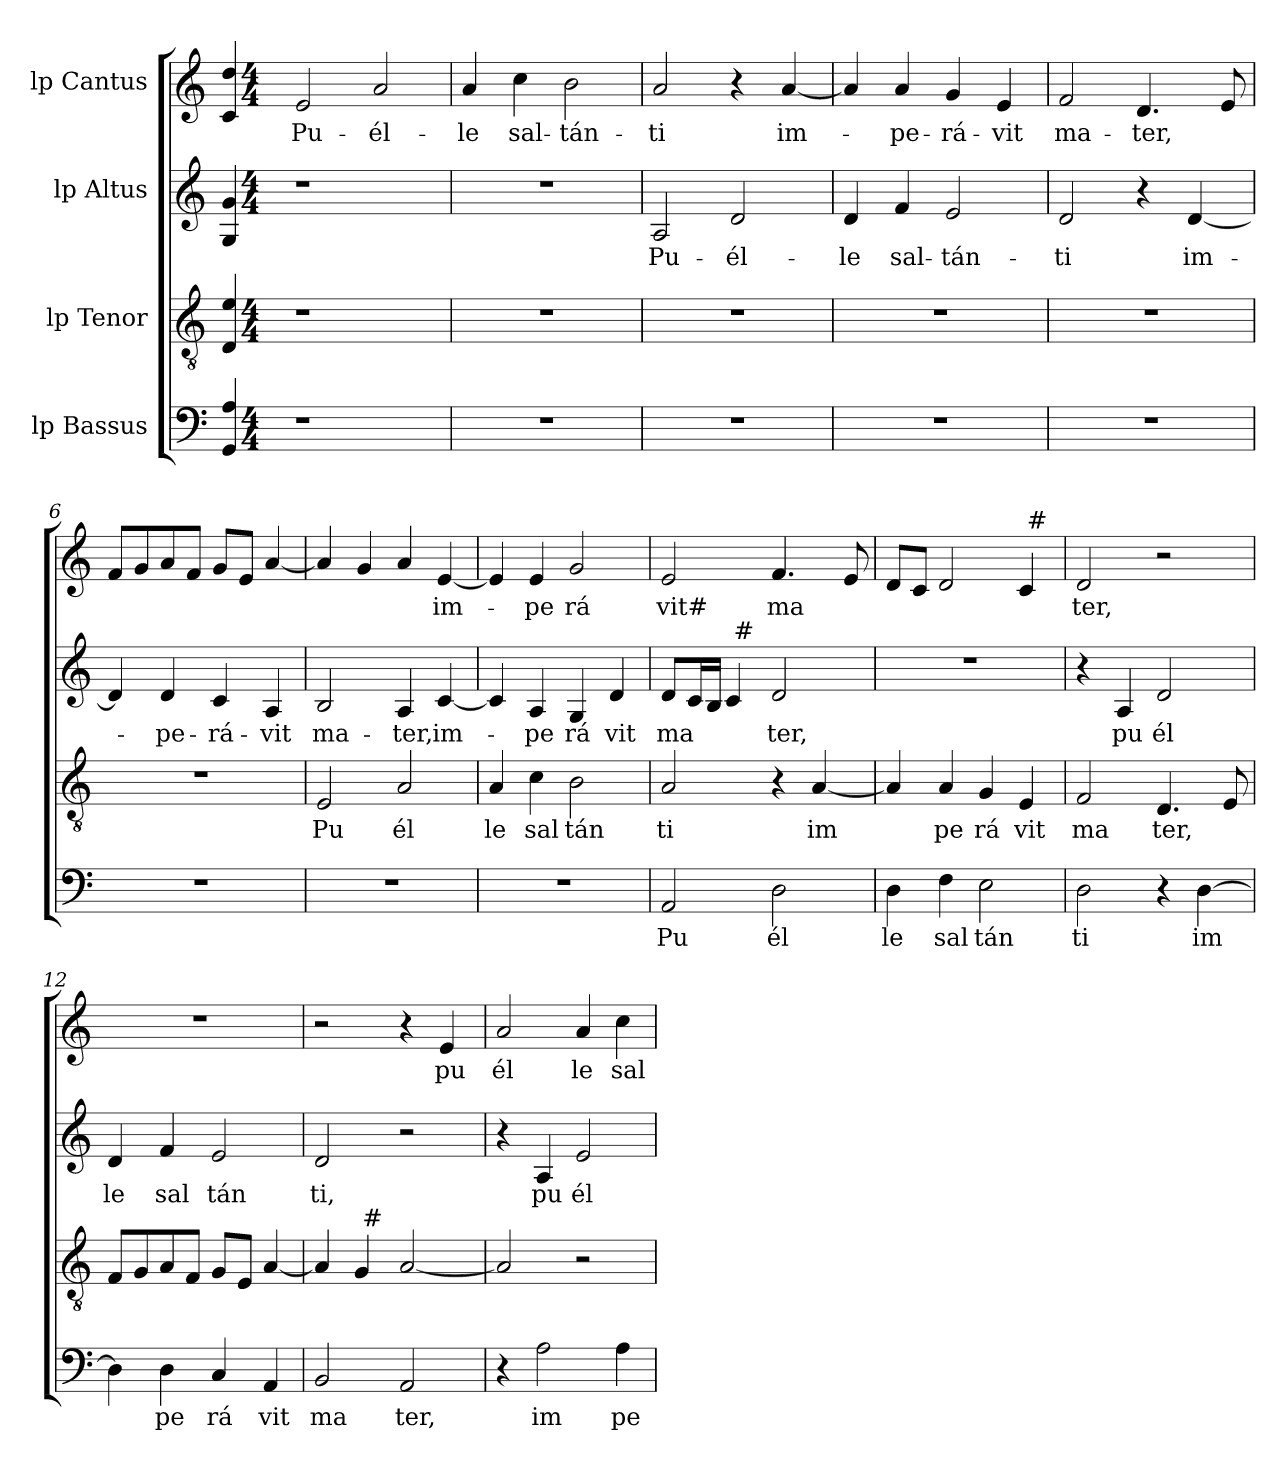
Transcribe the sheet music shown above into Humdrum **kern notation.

**kern	**text	**kern	**text	**kern	**text	**kern	**text
*part4	*part4	*part3	*part3	*part2	*part2	*part1	*part1
*staff4	*staff4	*staff3	*staff3	*staff2	*staff2	*staff1	*staff1
*I"lp Bassus	*	*I"lp Tenor	*	*I"lp Altus	*	*I"lp Cantus	*
!!LO:PB:g=z
*stria5	*	*stria5	*	*stria5	*	*stria5	*
*clefF4	*	*clefGv2	*	*clefG2	*	*clefG2	*
=1	=1	=1	=1	=1	=1	=1	=1
4A/ 4GG/	.	4e/ 4D/	.	4g/ 4G/	.	4dd/ 4c/	.
*M4/4	*	*M4/4	*	*M4/4	*	*M4/4	*
*met(c)	*	*met(c)	*	*met(c)	*	*met(c)	*
!	!	!	!	!	!	!	!LO:LY:b:cj
1r	.	1r	.	1r	.	2e/	Pu-
!	!	!	!	!	!	!	!LO:LY:b:cj
.	.	.	.	.	.	2a/	-él-
=2	=2	=2	=2	=2	=2	=2	=2
!	!	!	!	!	!	!	!LO:LY:b:cj
1r	.	1r	.	1r	.	4a/	-le
!	!	!	!	!	!	!	!LO:LY:b:cj
.	.	.	.	.	.	4cc\	sal-
!	!	!	!	!	!	!	!LO:LY:b:cj
.	.	.	.	.	.	2b\	-tán-
=3	=3	=3	=3	=3	=3	=3	=3
!	!	!	!	!	!LO:LY:b:cj	!	!LO:LY:b:cj
1r	.	1r	.	2A/	Pu-	2a/	-ti
!	!	!	!	!	!LO:LY:b:cj	!	!
.	.	.	.	2d/	-él-	4r	.
!	!	!	!	!	!	!	!LO:LY:b:cj
.	.	.	.	.	.	[<4a/	im-
=4	=4	=4	=4	=4	=4	=4	=4
!	!	!	!	!	!LO:LY:b:cj	!	!
1r	.	1r	.	4d/	-le	4a/]	.
!	!	!	!	!	!LO:LY:b:cj	!	!LO:LY:b:cj
.	.	.	.	4f/	sal-	4a/	-pe-
!	!	!	!	!	!LO:LY:b:cj	!	!LO:LY:b:cj
.	.	.	.	2e/	-tán-	4g/	-rá-
!	!	!	!	!	!	!	!LO:LY:b:cj
.	.	.	.	.	.	4e/	-vit
=5	=5	=5	=5	=5	=5	=5	=5
!	!	!	!	!	!LO:LY:b:cj	!	!LO:LY:b:cj
1r	.	1r	.	2d/	-ti	2f/	ma-
!	!	!	!	!	!	!	!LO:LY:b
.	.	.	.	4r	.	4.d/	-ter,
!	!	!	!	!	!LO:LY:b:cj	!	!
.	.	.	.	[<4d/	im-	.	.
.	.	.	.	.	.	8e/	.
=6	=6	=6	=6	=6	=6	=6	=6
1r	.	1r	.	4d/]	.	8f/L	.
.	.	.	.	.	.	8g/	.
!	!	!	!	!	!LO:LY:b:cj	!	!
.	.	.	.	4d/	-pe-	8a/	.
.	.	.	.	.	.	8f/J	.
!	!	!	!	!	!LO:LY:b:cj	!	!
.	.	.	.	4c/	-rá-	8g/L	.
.	.	.	.	.	.	8e/J	.
!	!	!	!	!	!LO:LY:b:cj	!	!
.	.	.	.	4A/	-vit	[<4a/	.
=7	=7	=7	=7	=7	=7	=7	=7
!	!	!	!LO:LY:b:cj	!	!LO:LY:b:cj	!	!
1r	.	2E/	Pu	2B/	ma-	4a/]	.
.	.	.	.	.	.	4g/	.
!	!	!	!LO:LY:b:cj	!	!LO:LY:b:cj	!	!
.	.	2A/	él	4A/	-ter,	4a/	.
!	!	!	!	!	!LO:LY:b:cj	!	!LO:LY:b:cj
.	.	.	.	[>4c/	im-	[>4e/	im-
!!LO:LB:g=z
=8	=8	=8	=8	=8	=8	=8	=8
!	!	!	!LO:LY:b:cj	!	!	!	!
1r	.	4A/	le	4c/]	.	4e/]	.
!	!	!	!LO:LY:b:cj	!	!LO:LY:b:cj	!	!LO:LY:b:cj
.	.	4c\	sal	4A/	-pe	4e/	-pe
!	!	!	!LO:LY:b:cj	!	!LO:LY:b:cj	!	!LO:LY:b:cj
.	.	2B\	tán	4G/	rá	2g/	rá
!	!	!	!	!	!LO:LY:b:cj	!	!
.	.	.	.	4d/	vit	.	.
=9	=9	=9	=9	=9	=9	=9	=9
!	!LO:LY:b:cj	!	!LO:LY:b:cj	!	!LO:LY:b	!	!LO:LY:b:cj
*	*	*	*	*^	*	*	*
2AA/	Pu	2A/	ti	8d/L	4ryy	ma	2e/	vit#
.	.	.	.	16c/	.	.	.	.
.	.	.	.	16B/J	.	.	.	.
.	.	.	.	4c/	64ryy	.	.	.
!	!	!	!	!	!LO:TX:a:t=#	!	!	!
.	.	.	.	.	2ryy	.	.	.
!	!LO:LY:b:cj	!	!	!	!	!LO:LY:b:cj	!	!LO:LY:b
2D\	él	4r	.	2d/	.	ter,	4.f/	ma
!	!	!	!LO:LY:b:cj	!	!	!	!	!
.	.	[<4A/	im	.	.	.	.	.
.	.	.	.	.	8...ryy	.	.	.
.	.	.	.	.	.	.	8e/	.
=10	=10	=10	=10	=10	=10	=10	=10	=10
!	!LO:LY:b:cj	!	!	!	!	!	!	!
*	*	*	*	*v	*v	*	*^	*
4D\	le	4A/]	.	1r	.	8d/L	2ryy	.
.	.	.	.	.	.	8c/J	.	.
!	!LO:LY:b:cj	!	!LO:LY:b:cj	!	!	!	!	!
4F\	sal	4A/	pe	.	.	2d/	.	.
!	!LO:LY:b:cj	!	!LO:LY:b:cj	!	!	!	!	!
2E\	tán	4G/	rá	.	.	.	4ryy	.
!	!	!	!LO:LY:b:cj	!	!	!	!	!
.	.	4E/	vit	.	.	4c/	64ryy	.
!	!	!	!	!	!	!	!LO:TX:a:t=#	!
.	.	.	.	.	.	.	8...ryy	.
=11	=11	=11	=11	=11	=11	=11	=11	=11
!	!LO:LY:b:cj	!	!LO:LY:b:cj	!	!	!	!	!LO:LY:b:cj
*	*	*	*	*	*	*v	*v	*
2D\	ti	2F/	ma	4r	.	2d/	ter,
!	!	!	!	!	!LO:LY:b:cj	!	!
.	.	.	.	4A/	pu	.	.
!	!	!	!LO:LY:b	!	!LO:LY:b:cj	!	!
4r	.	4.D/	ter,	2d/	él	2r	.
!	!LO:LY:b:cj	!	!	!	!	!	!
[>4D\	im	.	.	.	.	.	.
.	.	8E/	.	.	.	.	.
=12	=12	=12	=12	=12	=12	=12	=12
!	!	!	!	!	!LO:LY:b:cj	!	!
4D\]	.	8F/L	.	4d/	le	1r	.
.	.	8G/	.	.	.	.	.
!	!LO:LY:b:cj	!	!	!	!LO:LY:b:cj	!	!
4D\	pe	8A/	.	4f/	sal	.	.
.	.	8F/J	.	.	.	.	.
!	!LO:LY:b:cj	!	!	!	!LO:LY:b:cj	!	!
4C/	rá	8G/L	.	2e/	tán	.	.
.	.	8E/J	.	.	.	.	.
!	!LO:LY:b:cj	!	!	!	!	!	!
4AA/	vit	[<4A/	.	.	.	.	.
=13	=13	=13	=13	=13	=13	=13	=13
!	!LO:LY:b:cj	!	!	!	!LO:LY:b:cj	!	!
*	*	*^	*	*	*	*	*
2BB/	ma	4A/]	4ryy	.	2d/	ti,	2r	.
.	.	4G/	64ryy	.	.	.	.	.
!	!	!	!LO:TX:a:t=#	!	!	!	!	!
.	.	.	2ryy	.	.	.	.	.
!	!LO:LY:b:cj	!	!	!	!	!	!	!
2AA/	ter,	[<2A/	.	.	2r	.	4r	.
!	!	!	!	!	!	!	!	!LO:LY:b:cj
.	.	.	.	.	.	.	4e/	pu
.	.	.	8...ryy	.	.	.	.	.
=14	=14	=14	=14	=14	=14	=14	=14	=14
!	!	!	!	!	!	!	!	!LO:LY:b:cj
*	*	*v	*v	*	*	*	*	*
4r	.	2A/]	.	4r	.	2a/	él
!	!LO:LY:b:cj	!	!	!	!LO:LY:b:cj	!	!
2A\	im	.	.	4A/	pu	.	.
!	!	!	!	!	!LO:LY:b:cj	!	!LO:LY:b:cj
.	.	2r	.	2e/	él	4a/	le
!	!LO:LY:b:cj	!	!	!	!	!	!LO:LY:b:cj
4A\	pe	.	.	.	.	4cc\	sal
=	=	=	=	=	=	=	=
*-	*-	*-	*-	*-	*-	*-	*-
